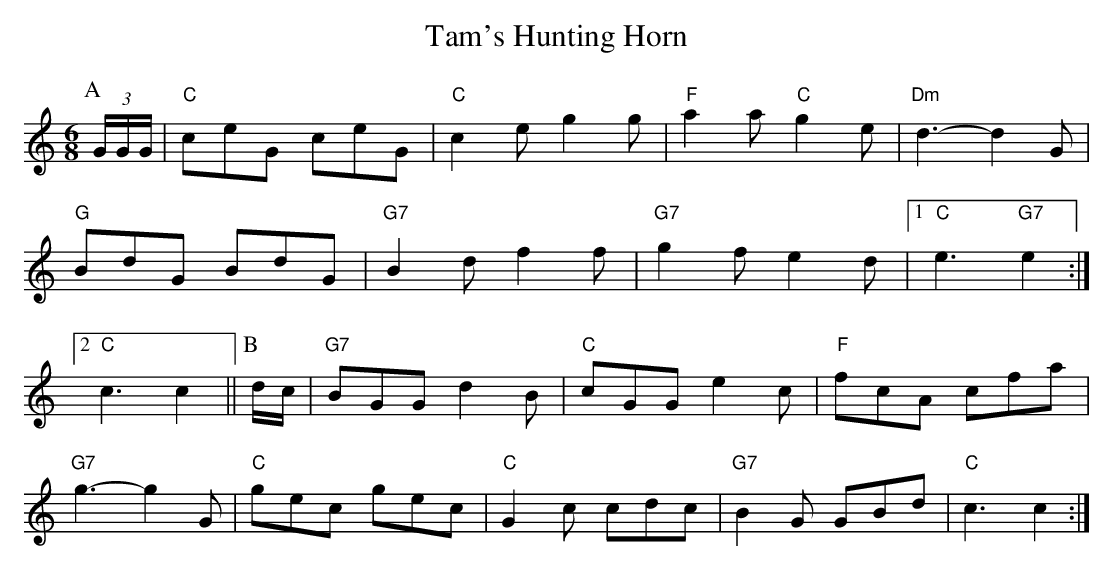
X:1
T:Tam's Hunting Horn
M:6/8
K:C
P:A
(3G/2G/2G/2|"C"ceG ceG|"C"c2e g2g|"F"a2a "C"g2e|"Dm"d3 -d2G|
"G"BdG BdG|"G7"B2d f2f|"G7"g2f e2d| [1"C"e3 "G7"e2:|
[2"C"c3 c2||\
P:B
d/2c/2|"G7"BGG d2B|"C"cGG e2c|"F"fcA cfa|
"G7"g3 -g2G|"C"gec gec|"C"G2c cdc|"G7"B2G GBd|"C"c3 c2:|
